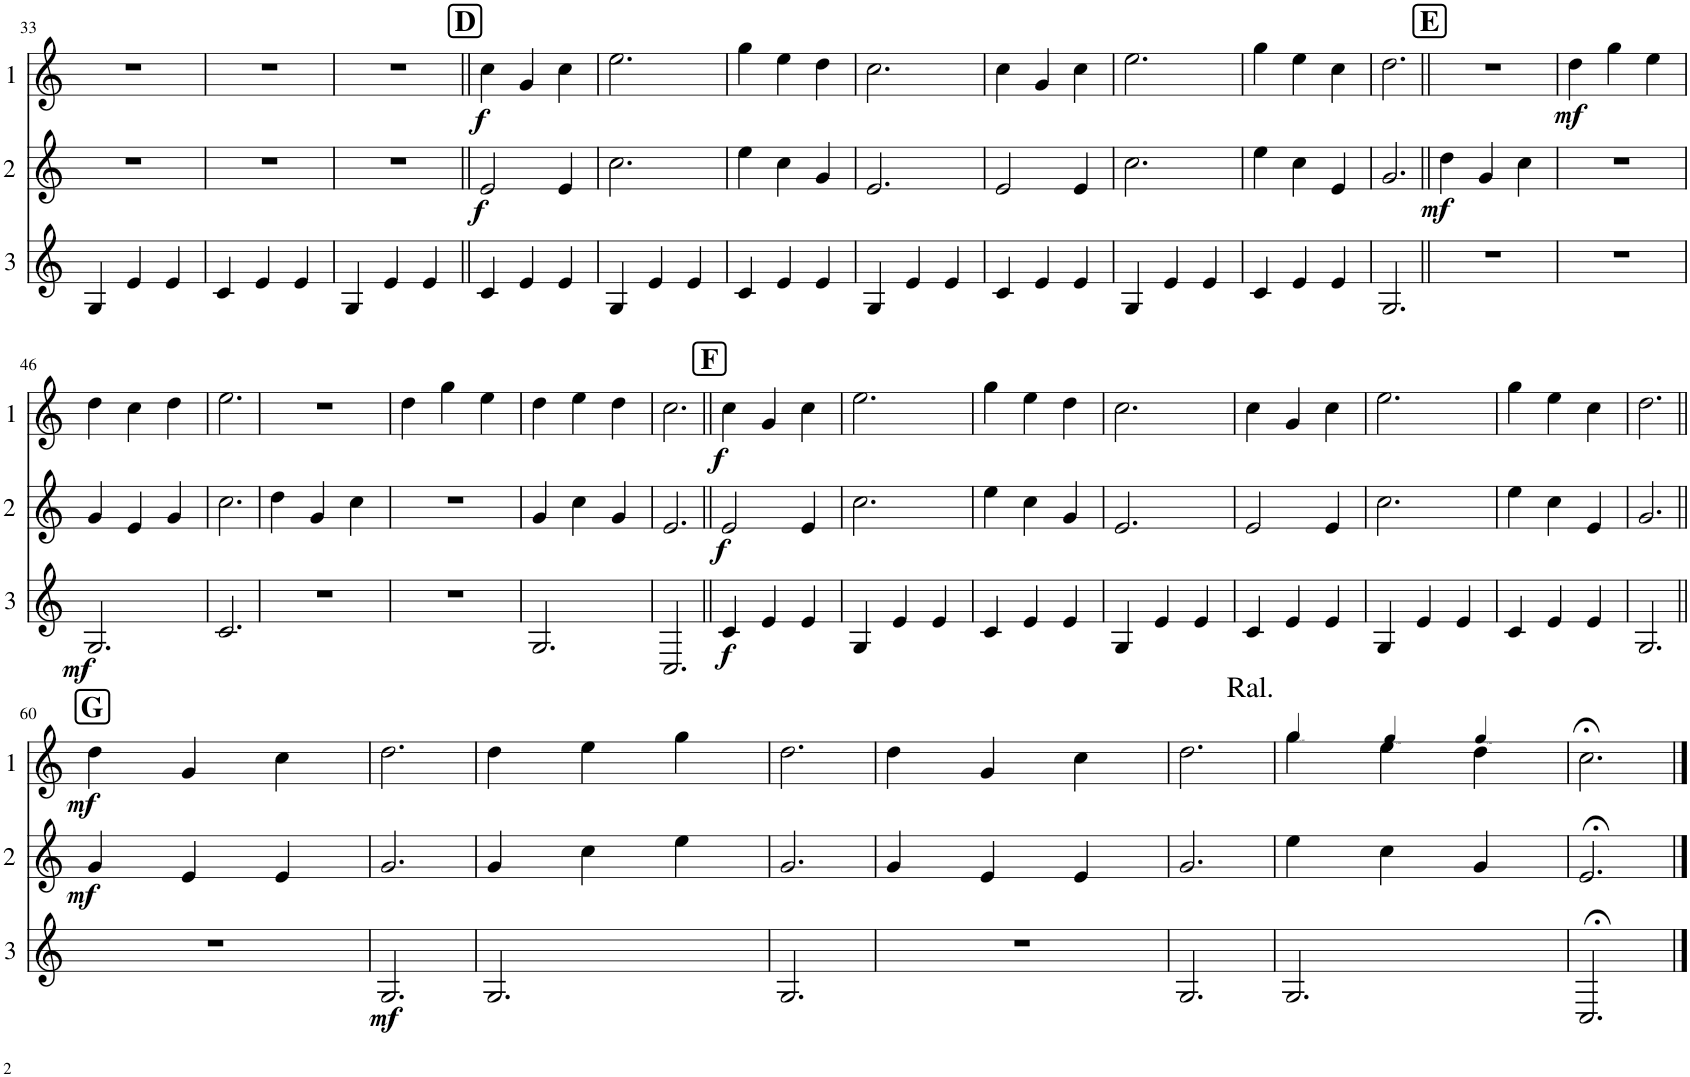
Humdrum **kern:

**kern	**dynam	**kern	**dynam	**kern	**dynam
*part3	*part3	*part2	*part2	*part1	*part1
*staff3	*staff3	*staff2	*staff2	*staff1	*staff1
*I"3	*	*I"2	*	*I"1	*
!!LO:PB:g=z
*clefG2	*	*clefG2	*	*clefG2	*
*Trd4c7	*	*Trd4c7	*	*Trd4c7	*
*k[]	*	*k[]	*	*k[]	*
*M3/4	*	*M3/4	*	*M3/4	*
=33	=33	=33	=33	=33	=33
4G/	.	2.r	.	2.r	.
4e/	.	.	.	.	.
4e/	.	.	.	.	.
=34	=34	=34	=34	=34	=34
4c/	.	2.r	.	2.r	.
4e/	.	.	.	.	.
4e/	.	.	.	.	.
=35	=35	=35	=35	=35	=35
4G/	.	2.r	.	2.r	.
4e/	.	.	.	.	.
4e/	.	.	.	.	.
!!LO:REH:place=s1:a:B:cj:fs=14:t=D
=36||	=36||	=36||	=36||	=36||	=36||
!	!	!	!LO:DY:b	!	!LO:DY:b
4c/	.	2e/	f	4cc\	f
4e/	.	.	.	4g/	.
4e/	.	4e/	.	4cc\	.
=37	=37	=37	=37	=37	=37
4G/	.	2.cc\	.	2.ee\	.
4e/	.	.	.	.	.
4e/	.	.	.	.	.
=38	=38	=38	=38	=38	=38
4c/	.	4ee\	.	4gg\	.
4e/	.	4cc\	.	4ee\	.
4e/	.	4g/	.	4dd\	.
=39	=39	=39	=39	=39	=39
4G/	.	2.e/	.	2.cc\	.
4e/	.	.	.	.	.
4e/	.	.	.	.	.
=40	=40	=40	=40	=40	=40
4c/	.	2e/	.	4cc\	.
4e/	.	.	.	4g/	.
4e/	.	4e/	.	4cc\	.
=41	=41	=41	=41	=41	=41
4G/	.	2.cc\	.	2.ee\	.
4e/	.	.	.	.	.
4e/	.	.	.	.	.
=42	=42	=42	=42	=42	=42
4c/	.	4ee\	.	4gg\	.
4e/	.	4cc\	.	4ee\	.
4e/	.	4e/	.	4cc\	.
=43	=43	=43	=43	=43	=43
2.G/	.	2.g/	.	2.dd\	.
!!LO:REH:place=s1:a:B:cj:fs=14:t=E
=44||	=44||	=44||	=44||	=44||	=44||
!	!	!	!LO:DY:b	!	!
2.r	.	4dd\	mf	2.r	.
.	.	4g/	.	.	.
.	.	4cc\	.	.	.
=45	=45	=45	=45	=45	=45
!	!	!	!	!	!LO:DY:b
2.r	.	2.r	.	4dd\	mf
.	.	.	.	4gg\	.
.	.	.	.	4ee\	.
!!LO:LB:g=z
=46	=46	=46	=46	=46	=46
!	!LO:DY:b	!	!	!	!
2.G/	mf	4g/	.	4dd\	.
.	.	4e/	.	4cc\	.
.	.	4g/	.	4dd\	.
=47	=47	=47	=47	=47	=47
2.c/	.	2.cc\	.	2.ee\	.
=48	=48	=48	=48	=48	=48
2.r	.	4dd\	.	2.r	.
.	.	4g/	.	.	.
.	.	4cc\	.	.	.
=49	=49	=49	=49	=49	=49
2.r	.	2.r	.	4dd\	.
.	.	.	.	4gg\	.
.	.	.	.	4ee\	.
=50	=50	=50	=50	=50	=50
2.G/	.	4g/	.	4dd\	.
.	.	4cc\	.	4ee\	.
.	.	4g/	.	4dd\	.
=51	=51	=51	=51	=51	=51
2.C/	.	2.e/	.	2.cc\	.
!!LO:REH:place=s1:a:B:cj:fs=14:t=F
=52||	=52||	=52||	=52||	=52||	=52||
!	!LO:DY:b	!	!LO:DY:b	!	!LO:DY:b
4c/	f	2e/	f	4cc\	f
4e/	.	.	.	4g/	.
4e/	.	4e/	.	4cc\	.
=53	=53	=53	=53	=53	=53
4G/	.	2.cc\	.	2.ee\	.
4e/	.	.	.	.	.
4e/	.	.	.	.	.
=54	=54	=54	=54	=54	=54
4c/	.	4ee\	.	4gg\	.
4e/	.	4cc\	.	4ee\	.
4e/	.	4g/	.	4dd\	.
=55	=55	=55	=55	=55	=55
4G/	.	2.e/	.	2.cc\	.
4e/	.	.	.	.	.
4e/	.	.	.	.	.
=56	=56	=56	=56	=56	=56
4c/	.	2e/	.	4cc\	.
4e/	.	.	.	4g/	.
4e/	.	4e/	.	4cc\	.
=57	=57	=57	=57	=57	=57
4G/	.	2.cc\	.	2.ee\	.
4e/	.	.	.	.	.
4e/	.	.	.	.	.
=58	=58	=58	=58	=58	=58
4c/	.	4ee\	.	4gg\	.
4e/	.	4cc\	.	4ee\	.
4e/	.	4e/	.	4cc\	.
=59	=59	=59	=59	=59	=59
2.G/	.	2.g/	.	2.dd\	.
!!LO:LB:g=z
!!LO:REH:place=s1:a:B:cj:fs=14:t=G
=60||	=60||	=60||	=60||	=60||	=60||
!	!	!	!LO:DY:b	!	!LO:DY:b
2.r	.	4g/	mf	4dd\	mf
.	.	4e/	.	4g/	.
.	.	4e/	.	4cc\	.
=61	=61	=61	=61	=61	=61
!	!LO:DY:b	!	!	!	!
2.G/	mf	2.g/	.	2.dd\	.
=62	=62	=62	=62	=62	=62
2.G/	.	4g/	.	4dd\	.
.	.	4cc\	.	4ee\	.
.	.	4ee\	.	4gg\	.
=63	=63	=63	=63	=63	=63
2.G/	.	2.g/	.	2.dd\	.
=64	=64	=64	=64	=64	=64
2.r	.	4g/	.	4dd\	.
.	.	4e/	.	4g/	.
.	.	4e/	.	4cc\	.
=65	=65	=65	=65	=65	=65
!	!	!	!	!LO:TX:a:t=Ral.	!
2.G/	.	2.g/	.	2.dd\	.
=66	=66	=66	=66	=66	=66
*	*	*	*	*MM155	*
2.G/	.	4ee\	.	4gg\	.
*	*	*	*	*MM135	*
.	.	4cc\	.	4ee\	.
*	*	*	*	*MM100	*
.	.	4g/	.	4dd\	.
=67	=67	=67	=67	=67	=67
2.C;</	.	2.e;</	.	2.cc;<\	.
==	==	==	==	==	==
*-	*-	*-	*-	*-	*-
